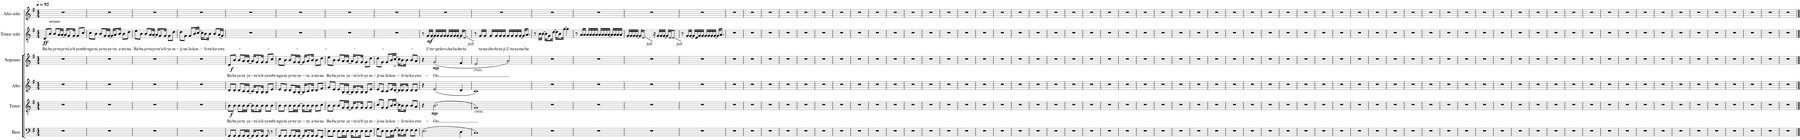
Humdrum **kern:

**kern	**kern	**text	**dynam	**kern	**kern	**text	**dynam	**kern	**text	**dynam	**kern
*part6	*part5	*part5	*part5	*part4	*part3	*part3	*part3	*part2	*part2	*part2	*part1
*staff6	*staff5	*staff5	*staff5	*staff4	*staff3	*staff3	*staff3	*staff2	*staff2	*staff2	*staff1
*I"Bass	*I"Tenor	*	*	*I"Alto	*I"Soprano	*	*	*I"Tenor solo	*	*	*I"Alto solo
*I'B.	*I'T.	*	*	*I'A.	*I'S.	*	*	*I'T. solo	*	*	*I'A. solo
*clefF4	*clefGv2	*	*	*clefG2	*clefG2	*	*	*clefGv2	*	*	*clefG2
*k[f#]	*k[f#]	*	*	*k[f#]	*k[f#]	*	*	*k[f#]	*	*	*k[f#]
*M4/4	*M4/4	*	*	*M4/4	*M4/4	*	*	*M4/4	*	*	*M4/4
*MM92	*MM92	*	*	*MM92	*MM92	*	*	*MM92	*	*	*MM92
=1	=1	=1	=1	=1	=1	=1	=1	=1	=1	=1	=1
!	!	!	!	!	!	!	!	!LO:TX:a:t=мощно	!	!	!
!	!	!	!	!	!	!	!	!	!LO:LY:b	!LO:DY:b	!
1r	1r	.	.	1r	1r	.	.	8D/L	Ba-	ff	1r
!	!	!	!	!	!	!	!	!	!LO:LY:b	!	!
.	.	.	.	.	.	.	.	8B/J	-ba	.	.
!	!	!	!	!	!	!	!	!	!LO:LY:b	!	!
.	.	.	.	.	.	.	.	8B/L	ye-	.	.
!	!	!	!	!	!	!	!	!	!LO:LY:b	!	!
.	.	.	.	.	.	.	.	16A/L	-tu	.	.
!	!	!	!	!	!	!	!	!	!LO:LY:b	!	!
.	.	.	.	.	.	.	.	[16A/JJ	ye-	.	.
.	.	.	.	.	.	.	.	16A/KL]	.	.	.
!	!	!	!	!	!	!	!	!	!LO:LY:b	!	!
.	.	.	.	.	.	.	.	8G/	-tu'u-	.	.
!	!	!	!	!	!	!	!	!	!LO:LY:b	!	!
.	.	.	.	.	.	.	.	16G/Jk	-li-	.	.
!	!	!	!	!	!	!	!	!	!LO:LY:b	!	!
.	.	.	.	.	.	.	.	8G/L	-ye	.	.
!	!	!	!	!	!	!	!	!	!LO:LY:b	!	!
.	.	.	.	.	.	.	.	8c/J	mbi-	.	.
=2	=2	=2	=2	=2	=2	=2	=2	=2	=2	=2	=2
!	!	!	!	!	!	!	!	!	!LO:LY:b	!	!
1r	1r	.	.	1r	1r	.	.	8c\L	-ngu-	.	1r
!	!	!	!	!	!	!	!	!	!LO:LY:b	!	!
.	.	.	.	.	.	.	.	8B\J	-ni	.	.
!	!	!	!	!	!	!	!	!	!LO:LY:b	!	!
.	.	.	.	.	.	.	.	8B/L	ye-	.	.
!	!	!	!	!	!	!	!	!	!LO:LY:b	!	!
.	.	.	.	.	.	.	.	16G/L	-tu-	.	.
!	!	!	!	!	!	!	!	!	!LO:LY:b	!	!
.	.	.	.	.	.	.	.	[16G/JJ	-ye-	.	.
.	.	.	.	.	.	.	.	16G/KL]	.	.	.
!	!	!	!	!	!	!	!	!	!LO:LY:b	!	!
.	.	.	.	.	.	.	.	8A/	-tu	.	.
!	!	!	!	!	!	!	!	!	!LO:LY:b	!	!
.	.	.	.	.	.	.	.	16B/Jk	a-	.	.
!	!	!	!	!	!	!	!	!	!LO:LY:b	!	!
.	.	.	.	.	.	.	.	8B\L	-mi-	.	.
!	!	!	!	!	!	!	!	!	!LO:LY:b	!	!
.	.	.	.	.	.	.	.	8d\J	-na	.	.
=3	=3	=3	=3	=3	=3	=3	=3	=3	=3	=3	=3
!	!	!	!	!	!	!	!	!	!LO:LY:b	!	!
1r	1r	.	.	1r	1r	.	.	8e\L	Ba-	.	1r
!	!	!	!	!	!	!	!	!	!LO:LY:b	!	!
.	.	.	.	.	.	.	.	8B\J	-ba	.	.
!	!	!	!	!	!	!	!	!	!LO:LY:b	!	!
.	.	.	.	.	.	.	.	8B/L	ye-	.	.
!	!	!	!	!	!	!	!	!	!LO:LY:b	!	!
.	.	.	.	.	.	.	.	16A/L	-tu	.	.
!	!	!	!	!	!	!	!	!	!LO:LY:b	!	!
.	.	.	.	.	.	.	.	[16A/JJ	ye-	.	.
.	.	.	.	.	.	.	.	16A/KL]	.	.	.
!	!	!	!	!	!	!	!	!	!LO:LY:b	!	!
.	.	.	.	.	.	.	.	8G/	-tu'u-	.	.
!	!	!	!	!	!	!	!	!	!LO:LY:b	!	!
.	.	.	.	.	.	.	.	16G/Jk	-li-	.	.
!	!	!	!	!	!	!	!	!	!LO:LY:b	!	!
.	.	.	.	.	.	.	.	8G\L	-ye	.	.
!	!	!	!	!	!	!	!	!	!LO:LY:b	!	!
.	.	.	.	.	.	.	.	8d\J	m-	.	.
=4	=4	=4	=4	=4	=4	=4	=4	=4	=4	=4	=4
!	!	!	!	!	!	!	!	!	!LO:LY:b	!	!
1r	1r	.	.	1r	1r	.	.	8d\L	-ji-	.	1r
!	!	!	!	!	!	!	!	!	!LO:LY:b	!	!
.	.	.	.	.	.	.	.	8G\J	-na	.	.
!	!	!	!	!	!	!	!	!	!LO:LY:b	!	!
.	.	.	.	.	.	.	.	8G/L	la-	.	.
!	!	!	!	!	!	!	!	!	!LO:LY:b	!	!
.	.	.	.	.	.	.	.	16B/L	-ko	.	.
!	!	!	!	!	!	!	!	!	!LO:LY:b	!	!
.	.	.	.	.	.	.	.	[16c/JJ	e-	.	.
.	.	.	.	.	.	.	.	16c\KL]	.	.	.
!	!	!	!	!	!	!	!	!	!LO:LY:b	!	!
.	.	.	.	.	.	.	.	8B\	-li-	.	.
!	!	!	!	!	!	!	!	!	!LO:LY:b	!	!
.	.	.	.	.	.	.	.	16B\Jk	-tu-	.	.
!	!	!	!	!	!	!	!	!	!LO:LY:b	!	!
.	.	.	.	.	.	.	.	8B/L	-ku-	.	.
!	!	!	!	!	!	!	!	!	!LO:LY:b	!	!
.	.	.	.	.	.	.	.	(16A/L	-zwe.-	.	.
.	.	.	.	.	.	.	.	16G/JJ)	.	.	.
=5	=5	=5	=5	=5	=5	=5	=5	=5	=5	=5	=5
!	!	!LO:LY:b	!LO:DY:b	!	!	!LO:LY:b	!LO:DY:b	!	!	!	!
8GG/L	8B\L	Ba-	f	8d/L	8d/L	Ba-	f	1r	.	.	1r
!	!	!LO:LY:b	!	!	!	!LO:LY:b	!	!	!	!	!
8GG/J	8B\J	-ba	.	8d/J	8b/J	-ba	.	.	.	.	.
!	!	!LO:LY:b	!	!	!	!LO:LY:b	!	!	!	!	!
8GG/L	8B\L	ye-	.	8d/L	8b/L	ye-	.	.	.	.	.
!	!	!LO:LY:b	!	!	!	!LO:LY:b	!	!	!	!	!
16GG/L	16B\L	-tu	.	16c/L	16a/L	-tu	.	.	.	.	.
!	!	!LO:LY:b	!	!	!	!LO:LY:b	!	!	!	!	!
[16GG/JJ	[16B\JJ	ye-	.	[16c/JJ	[16a/JJ	ye-	.	.	.	.	.
16GG/KL]	16B\KL]	.	.	16c/KL]	16a/KL]	.	.	.	.	.	.
!	!	!LO:LY:b	!	!	!	!LO:LY:b	!	!	!	!	!
8GG/	8B\	-tu'u-	.	8B/	8g/	-tu'u-	.	.	.	.	.
!	!	!LO:LY:b	!	!	!	!LO:LY:b	!	!	!	!	!
16GG/Jk	16B\Jk	-li-	.	16B/Jk	16g/Jk	-li-	.	.	.	.	.
!	!	!LO:LY:b	!	!	!	!LO:LY:b	!	!	!	!	!
8GG/	8B\L	-ye	.	8B/L	8g/L	-ye	.	.	.	.	.
!	!	!LO:LY:b	!	!	!	!LO:LY:b	!	!	!	!	!
8r	8B\J	mbi-	.	8e/J	8cc/J	mbi-	.	.	.	.	.
=6	=6	=6	=6	=6	=6	=6	=6	=6	=6	=6	=6
!	!	!LO:LY:b	!	!	!	!LO:LY:b	!	!	!	!	!
8GG/L	8B\L	-ngu-	.	8e/L	8cc\L	-ngu-	.	1r	.	.	1r
!	!	!LO:LY:b	!	!	!	!LO:LY:b	!	!	!	!	!
8GG/J	8B\J	-ni	.	8d/J	8b\J	-ni	.	.	.	.	.
!	!	!LO:LY:b	!	!	!	!LO:LY:b	!	!	!	!	!
8GG/L	8B\L	ye-	.	8d/L	8b/L	ye-	.	.	.	.	.
!	!	!LO:LY:b	!	!	!	!LO:LY:b	!	!	!	!	!
16GG/L	16B\L	-tu-	.	16B/L	16g/L	-tu-	.	.	.	.	.
!	!	!LO:LY:b	!	!	!	!LO:LY:b	!	!	!	!	!
[16GG/JJ	[16B\JJ	-ye-	.	[16B/JJ	[16g/JJ	-ye-	.	.	.	.	.
16GG/KL]	16B\KL]	.	.	16B/KL]	16g/KL]	.	.	.	.	.	.
!	!	!LO:LY:b	!	!	!	!LO:LY:b	!	!	!	!	!
8GG/	8B\	-tu	.	8c/	8a/	-tu	.	.	.	.	.
!	!	!LO:LY:b	!	!	!	!LO:LY:b	!	!	!	!	!
16GG/Jk	16B\Jk	a-	.	16d/Jk	16b/Jk	a-	.	.	.	.	.
!	!	!LO:LY:b	!	!	!	!LO:LY:b	!	!	!	!	!
8GG/L	8B\L	-mi-	.	8d/L	8b\L	-mi-	.	.	.	.	.
!	!	!LO:LY:b	!	!	!	!LO:LY:b	!	!	!	!	!
8FF#/J	8c\J	-na	.	8f#/J	8dd\J	-na	.	.	.	.	.
=7	=7	=7	=7	=7	=7	=7	=7	=7	=7	=7	=7
!	!	!LO:LY:b	!	!	!	!LO:LY:b	!	!	!	!	!
8E\L	8B\L	Ba-	.	8g/L	8ee\L	Ba-	.	1r	.	.	1r
!	!	!LO:LY:b	!	!	!	!LO:LY:b	!	!	!	!	!
8E\J	8B\J	-ba	.	8e/J	8b\J	-ba	.	.	.	.	.
!	!	!LO:LY:b	!	!	!	!LO:LY:b	!	!	!	!	!
8E\L	8B/L	ye-	.	8e/L	8b/L	ye-	.	.	.	.	.
!	!	!LO:LY:b	!	!	!	!LO:LY:b	!	!	!	!	!
16E\L	16G/L	-tu	.	16B/L	16a/L	-tu	.	.	.	.	.
!	!	!LO:LY:b	!	!	!	!LO:LY:b	!	!	!	!	!
16E\JJ	[16G/JJ	ye-	.	[16B/JJ	[16a/JJ	ye-	.	.	.	.	.
16E\KL	16G/KL]	.	.	16B/KL]	16a/KL]	.	.	.	.	.	.
!	!	!LO:LY:b	!	!	!	!LO:LY:b	!	!	!	!	!
8E\	8G/	-tu'u-	.	8B/	8g/	-tu'u-	.	.	.	.	.
!	!	!LO:LY:b	!	!	!	!LO:LY:b	!	!	!	!	!
16E\Jk	16G/Jk	-li-	.	16B/Jk	16g/Jk	-li-	.	.	.	.	.
!	!	!LO:LY:b	!	!	!	!LO:LY:b	!	!	!	!	!
8E\L	8G/L	-ye	.	8B/L	8g\L	-ye	.	.	.	.	.
!	!	!LO:LY:b	!	!	!	!LO:LY:b	!	!	!	!	!
8E\J	8G/J	m-	.	8e/J	8dd\J	m-	.	.	.	.	.
=8	=8	=8	=8	=8	=8	=8	=8	=8	=8	=8	=8
!	!	!LO:LY:b	!	!	!	!LO:LY:b	!	!	!	!	!
8G\L	8c/L	-ji-	.	8e/L	8dd\L	-ji-	.	1r	.	.	1r
!	!	!LO:LY:b	!	!	!	!LO:LY:b	!	!	!	!	!
8E\J	8G/J	-na	.	8c/J	8g\J	-na	.	.	.	.	.
!	!	!LO:LY:b	!	!	!	!LO:LY:b	!	!	!	!	!
8E\L	8G/L	la-	.	8c/L	8g/L	la-	.	.	.	.	.
!	!	!LO:LY:b	!	!	!	!LO:LY:b	!	!	!	!	!
16E\L	16B/L	-ko	.	16e/L	16b/L	-ko	.	.	.	.	.
!	!	!LO:LY:b	!	!	!	!LO:LY:b	!	!	!	!	!
[16F#\JJ	[16c/JJ	e-	.	[16d/JJ	[16cc^/JJ	e-	.	.	.	.	.
16F#\KL]	16c\KL]	.	.	16d/KL]	16cc\KL]	.	.	.	.	.	.
!	!	!LO:LY:b	!	!	!	!LO:LY:b	!	!	!	!	!
8F#\	8B\	-li-	.	8d/	8b\	-li-	.	.	.	.	.
!	!	!LO:LY:b	!	!	!	!LO:LY:b	!	!	!	!	!
16F#\Jk	16B\Jk	-tu-	.	16d/Jk	16b\Jk	-tu-	.	.	.	.	.
!	!	!LO:LY:b	!	!	!	!LO:LY:b	!	!	!	!	!
8F#\L	8B/L	-ku-	.	8d/L	8b/L	-ku-	.	.	.	.	.
!	!	!LO:LY:b	!	!	!	!LO:LY:b	!	!	!	!	!
8F#\J	8A/J	-zwe-	.	8d/J	8a/J	-zwe-	.	.	.	.	.
=9	=9	=9	=9	=9	=9	=9	=9	=9	=9	=9	=9
(2.E\	4r	.	.	4r	4r	.	.	8r	.	.	1r
!	!	!	!	!	!	!	!	!	!LO:LY:b	!LO:DY:b	!
.	.	.	.	.	.	.	.	16G/LL	U-	mf	.
!	!	!	!	!	!	!	!	!	!LO:LY:b	!	!
.	.	.	.	.	.	.	.	[16G/JJ	-tu-	.	.
!	!	!LO:LY:b	!LO:DY:b	!	!	!LO:LY:b	!LO:DY:b	!	!	!	!
.	(2.B\	Oo	mp	(2e/	(2g/	-Oo	mp	16G/LL]	.	.	.
!	!	!	!	!	!	!	!	!	!LO:LY:b	!	!
.	.	.	.	.	.	.	.	16G/	-pe	.	.
!	!	!	!	!	!	!	!	!	!LO:LY:b	!	!
.	.	.	.	.	.	.	.	16G/	le-	.	.
!	!	!	!	!	!	!	!	!	!LO:LY:b	!	!
.	.	.	.	.	.	.	.	16G/JJ	-o	.	.
!	!	!	!	!	!	!	!	!	!LO:LY:b	!	!
.	.	.	.	.	.	.	.	16G/LL	cha-	.	.
.	.	.	.	.	.	.	.	16G/	.	.	.
!	!	!	!	!	!	!	!	!	!LO:LY:b	!	!
.	.	.	.	.	.	.	.	16G/	-la	.	.
!	!	!	!	!	!	!	!	!	!LO:LY:b	!	!
.	.	.	.	.	.	.	.	[16G/JJ	che-	.	.
4D\	.	.	.	4d/	4f#/	.	.	16G/KL]	.	.	.
!	!	!	!	!	!	!	!	!LO:TX:b:i:t=fall	!	!	!
!	!	!	!	!	!	!	!	!	!LO:LY:b	!	!
.	.	.	.	.	.	.	.	8.E/J	-tu	.	.
=10	=10	=10	=10	=10	=10	=10	=10	=10	=10	=10	=10
!	!	!	!	!	!LO:TX:b:i:t=cresc.	!	!	!	!	!	!
!	!LO:TX:b:i:t=cresc.	!	!	!	!	!	!	!	!	!	!
1C)	1G)	.	.	1c)	2e/	.	.	8r	.	.	1r
!	!	!	!	!	!	!	!	!	!LO:LY:b	!	!
.	.	.	.	.	.	.	.	16G/LL	tu-	.	.
!	!	!	!	!	!	!	!	!	!LO:LY:b	!	!
.	.	.	.	.	.	.	.	16G/JJ	-na-	.	.
!	!	!	!	!	!	!	!	!	!LO:LY:b	!	!
.	.	.	.	.	.	.	.	16G/LL	-cho-	.	.
!	!	!	!	!	!	!	!	!	!LO:LY:b	!	!
.	.	.	.	.	.	.	.	16G/	-hi-	.	.
!	!	!	!	!	!	!	!	!	!LO:LY:b	!	!
.	.	.	.	.	.	.	.	16G/	-ta-	.	.
!	!	!	!	!	!	!	!	!	!LO:LY:b	!	!
.	.	.	.	.	.	.	.	16G/JJ	-ji.	.	.
!	!	!	!	!	!	!	!	!	!LO:LY:b	!	!
.	.	.	.	.	2a/)	.	.	16G/LL	U-	.	.
!	!	!	!	!	!	!	!	!	!LO:LY:b	!	!
.	.	.	.	.	.	.	.	16G/	-tu-	.	.
!	!	!	!	!	!	!	!	!	!LO:LY:b	!	!
.	.	.	.	.	.	.	.	16G/	-sa-	.	.
!	!	!	!	!	!	!	!	!	!LO:LY:b	!	!
.	.	.	.	.	.	.	.	[16G/JJ	-me-	.	.
.	.	.	.	.	.	.	.	16G/KL]	.	.	.
!	!	!	!	!	!	!	!	!	!LO:LY:b	!	!
.	.	.	.	.	.	.	.	8.A/J	-he	.	.
=11	=11	=11	=11	=11	=11	=11	=11	=11	=11	=11	=11
1r	1r	.	.	1r	1r	.	.	8r	.	.	1r
.	.	.	.	.	.	.	.	16B\LL	.	.	.
.	.	.	.	.	.	.	.	[16B\JJ	.	.	.
.	.	.	.	.	.	.	.	16B\KL]	.	.	.
.	.	.	.	.	.	.	.	8G\	.	.	.
.	.	.	.	.	.	.	.	[16d\Jk	.	.	.
.	.	.	.	.	.	.	.	16d\KL]	.	.	.
.	.	.	.	.	.	.	.	8B\	.	.	.
.	.	.	.	.	.	.	.	[16g\Jk	.	.	.
.	.	.	.	.	.	.	.	4g\]	.	.	.
=12	=12	=12	=12	=12	=12	=12	=12	=12	=12	=12	=12
1r	1r	.	.	1r	1r	.	.	8r	.	.	1r
.	.	.	.	.	.	.	.	16A/LL	.	.	.
.	.	.	.	.	.	.	.	16A/JJ	.	.	.
.	.	.	.	.	.	.	.	16A/LL	.	.	.
.	.	.	.	.	.	.	.	16A/	.	.	.
.	.	.	.	.	.	.	.	16A/	.	.	.
.	.	.	.	.	.	.	.	16A/JJ	.	.	.
.	.	.	.	.	.	.	.	16A/LL	.	.	.
.	.	.	.	.	.	.	.	16A/	.	.	.
.	.	.	.	.	.	.	.	16A/	.	.	.
.	.	.	.	.	.	.	.	[16A/JJ	.	.	.
.	.	.	.	.	.	.	.	16A/LL]	.	.	.
.	.	.	.	.	.	.	.	16A/	.	.	.
.	.	.	.	.	.	.	.	16A/	.	.	.
.	.	.	.	.	.	.	.	16A/JJ	.	.	.
=13	=13	=13	=13	=13	=13	=13	=13	=13	=13	=13	=13
1r	1r	.	.	1r	1r	.	.	16G/LL	.	.	1r
.	.	.	.	.	.	.	.	16G/	.	.	.
.	.	.	.	.	.	.	.	16G/	.	.	.
.	.	.	.	.	.	.	.	[16G/JJ	.	.	.
.	.	.	.	.	.	.	.	16G/KL]	.	.	.
!	!	!	!	!	!	!	!	!LO:TX:b:i:t=fall	!	!	!
.	.	.	.	.	.	.	.	8.E/J	.	.	.
.	.	.	.	.	.	.	.	16r	.	.	.
.	.	.	.	.	.	.	.	16G/LL	.	.	.
.	.	.	.	.	.	.	.	16G/	.	.	.
.	.	.	.	.	.	.	.	[16G/JJ	.	.	.
.	.	.	.	.	.	.	.	16G/LL]	.	.	.
.	.	.	.	.	.	.	.	16E/J	.	.	.
!	!	!	!	!	!	!	!	!LO:TX:b:i:t=fall	!	!	!
.	.	.	.	.	.	.	.	8E/J	.	.	.
=14	=14	=14	=14	=14	=14	=14	=14	=14	=14	=14	=14
1r	1r	.	.	1r	1r	.	.	8r	.	.	1r
.	.	.	.	.	.	.	.	16G/LL	.	.	.
.	.	.	.	.	.	.	.	[16G/JJ	.	.	.
.	.	.	.	.	.	.	.	16G/LL]	.	.	.
.	.	.	.	.	.	.	.	16E/	.	.	.
.	.	.	.	.	.	.	.	16G/	.	.	.
.	.	.	.	.	.	.	.	16G/JJ	.	.	.
.	.	.	.	.	.	.	.	16G/LL	.	.	.
.	.	.	.	.	.	.	.	16G/	.	.	.
.	.	.	.	.	.	.	.	16G/	.	.	.
.	.	.	.	.	.	.	.	[16G/JJ	.	.	.
.	.	.	.	.	.	.	.	16G/KL]	.	.	.
.	.	.	.	.	.	.	.	8.A/J	.	.	.
=15	=15	=15	=15	=15	=15	=15	=15	=15	=15	=15	=15
1r	1r	.	.	1r	1r	.	.	1r	.	.	1r
=16	=16	=16	=16	=16	=16	=16	=16	=16	=16	=16	=16
1r	1r	.	.	1r	1r	.	.	1r	.	.	1r
=17	=17	=17	=17	=17	=17	=17	=17	=17	=17	=17	=17
1r	1r	.	.	1r	1r	.	.	1r	.	.	1r
=18	=18	=18	=18	=18	=18	=18	=18	=18	=18	=18	=18
1r	1r	.	.	1r	1r	.	.	1r	.	.	1r
=19	=19	=19	=19	=19	=19	=19	=19	=19	=19	=19	=19
1r	1r	.	.	1r	1r	.	.	1r	.	.	1r
=20	=20	=20	=20	=20	=20	=20	=20	=20	=20	=20	=20
1r	1r	.	.	1r	1r	.	.	1r	.	.	1r
=21	=21	=21	=21	=21	=21	=21	=21	=21	=21	=21	=21
1r	1r	.	.	1r	1r	.	.	1r	.	.	1r
=22	=22	=22	=22	=22	=22	=22	=22	=22	=22	=22	=22
1r	1r	.	.	1r	1r	.	.	1r	.	.	1r
=23	=23	=23	=23	=23	=23	=23	=23	=23	=23	=23	=23
1r	1r	.	.	1r	1r	.	.	1r	.	.	1r
=24	=24	=24	=24	=24	=24	=24	=24	=24	=24	=24	=24
1r	1r	.	.	1r	1r	.	.	1r	.	.	1r
=25	=25	=25	=25	=25	=25	=25	=25	=25	=25	=25	=25
1r	1r	.	.	1r	1r	.	.	1r	.	.	1r
=26	=26	=26	=26	=26	=26	=26	=26	=26	=26	=26	=26
1r	1r	.	.	1r	1r	.	.	1r	.	.	1r
=27	=27	=27	=27	=27	=27	=27	=27	=27	=27	=27	=27
1r	1r	.	.	1r	1r	.	.	1r	.	.	1r
=28	=28	=28	=28	=28	=28	=28	=28	=28	=28	=28	=28
1r	1r	.	.	1r	1r	.	.	1r	.	.	1r
=29	=29	=29	=29	=29	=29	=29	=29	=29	=29	=29	=29
1r	1r	.	.	1r	1r	.	.	1r	.	.	1r
=30	=30	=30	=30	=30	=30	=30	=30	=30	=30	=30	=30
1r	1r	.	.	1r	1r	.	.	1r	.	.	1r
=31	=31	=31	=31	=31	=31	=31	=31	=31	=31	=31	=31
1r	1r	.	.	1r	1r	.	.	1r	.	.	1r
=32	=32	=32	=32	=32	=32	=32	=32	=32	=32	=32	=32
1r	1r	.	.	1r	1r	.	.	1r	.	.	1r
=33	=33	=33	=33	=33	=33	=33	=33	=33	=33	=33	=33
1r	1r	.	.	1r	1r	.	.	1r	.	.	1r
=34	=34	=34	=34	=34	=34	=34	=34	=34	=34	=34	=34
1r	1r	.	.	1r	1r	.	.	1r	.	.	1r
=35	=35	=35	=35	=35	=35	=35	=35	=35	=35	=35	=35
1r	1r	.	.	1r	1r	.	.	1r	.	.	1r
=36	=36	=36	=36	=36	=36	=36	=36	=36	=36	=36	=36
1r	1r	.	.	1r	1r	.	.	1r	.	.	1r
=37	=37	=37	=37	=37	=37	=37	=37	=37	=37	=37	=37
1r	1r	.	.	1r	1r	.	.	1r	.	.	1r
=38	=38	=38	=38	=38	=38	=38	=38	=38	=38	=38	=38
1r	1r	.	.	1r	1r	.	.	1r	.	.	1r
=39	=39	=39	=39	=39	=39	=39	=39	=39	=39	=39	=39
1r	1r	.	.	1r	1r	.	.	1r	.	.	1r
=40	=40	=40	=40	=40	=40	=40	=40	=40	=40	=40	=40
1r	1r	.	.	1r	1r	.	.	1r	.	.	1r
=41	=41	=41	=41	=41	=41	=41	=41	=41	=41	=41	=41
1r	1r	.	.	1r	1r	.	.	1r	.	.	1r
=42	=42	=42	=42	=42	=42	=42	=42	=42	=42	=42	=42
1r	1r	.	.	1r	1r	.	.	1r	.	.	1r
=43	=43	=43	=43	=43	=43	=43	=43	=43	=43	=43	=43
1r	1r	.	.	1r	1r	.	.	1r	.	.	1r
=44	=44	=44	=44	=44	=44	=44	=44	=44	=44	=44	=44
1r	1r	.	.	1r	1r	.	.	1r	.	.	1r
=45	=45	=45	=45	=45	=45	=45	=45	=45	=45	=45	=45
1r	1r	.	.	1r	1r	.	.	1r	.	.	1r
=46	=46	=46	=46	=46	=46	=46	=46	=46	=46	=46	=46
1r	1r	.	.	1r	1r	.	.	1r	.	.	1r
=47	=47	=47	=47	=47	=47	=47	=47	=47	=47	=47	=47
1r	1r	.	.	1r	1r	.	.	1r	.	.	1r
=48	=48	=48	=48	=48	=48	=48	=48	=48	=48	=48	=48
1r	1r	.	.	1r	1r	.	.	1r	.	.	1r
=49	=49	=49	=49	=49	=49	=49	=49	=49	=49	=49	=49
1r	1r	.	.	1r	1r	.	.	1r	.	.	1r
=50	=50	=50	=50	=50	=50	=50	=50	=50	=50	=50	=50
1r	1r	.	.	1r	1r	.	.	1r	.	.	1r
=51	=51	=51	=51	=51	=51	=51	=51	=51	=51	=51	=51
1r	1r	.	.	1r	1r	.	.	1r	.	.	1r
=52	=52	=52	=52	=52	=52	=52	=52	=52	=52	=52	=52
1r	1r	.	.	1r	1r	.	.	1r	.	.	1r
=53	=53	=53	=53	=53	=53	=53	=53	=53	=53	=53	=53
1r	1r	.	.	1r	1r	.	.	1r	.	.	1r
=54	=54	=54	=54	=54	=54	=54	=54	=54	=54	=54	=54
1r	1r	.	.	1r	1r	.	.	1r	.	.	1r
=55	=55	=55	=55	=55	=55	=55	=55	=55	=55	=55	=55
1r	1r	.	.	1r	1r	.	.	1r	.	.	1r
=56	=56	=56	=56	=56	=56	=56	=56	=56	=56	=56	=56
1r	1r	.	.	1r	1r	.	.	1r	.	.	1r
=57	=57	=57	=57	=57	=57	=57	=57	=57	=57	=57	=57
1r	1r	.	.	1r	1r	.	.	1r	.	.	1r
=58	=58	=58	=58	=58	=58	=58	=58	=58	=58	=58	=58
1r	1r	.	.	1r	1r	.	.	1r	.	.	1r
=59	=59	=59	=59	=59	=59	=59	=59	=59	=59	=59	=59
1r	1r	.	.	1r	1r	.	.	1r	.	.	1r
=60	=60	=60	=60	=60	=60	=60	=60	=60	=60	=60	=60
1r	1r	.	.	1r	1r	.	.	1r	.	.	1r
=61	=61	=61	=61	=61	=61	=61	=61	=61	=61	=61	=61
1r	1r	.	.	1r	1r	.	.	1r	.	.	1r
=62	=62	=62	=62	=62	=62	=62	=62	=62	=62	=62	=62
1r	1r	.	.	1r	1r	.	.	1r	.	.	1r
=63	=63	=63	=63	=63	=63	=63	=63	=63	=63	=63	=63
1r	1r	.	.	1r	1r	.	.	1r	.	.	1r
=64	=64	=64	=64	=64	=64	=64	=64	=64	=64	=64	=64
1r	1r	.	.	1r	1r	.	.	1r	.	.	1r
=65	=65	=65	=65	=65	=65	=65	=65	=65	=65	=65	=65
1r	1r	.	.	1r	1r	.	.	1r	.	.	1r
=66	=66	=66	=66	=66	=66	=66	=66	=66	=66	=66	=66
1r	1r	.	.	1r	1r	.	.	1r	.	.	1r
=67	=67	=67	=67	=67	=67	=67	=67	=67	=67	=67	=67
1r	1r	.	.	1r	1r	.	.	1r	.	.	1r
=68	=68	=68	=68	=68	=68	=68	=68	=68	=68	=68	=68
1r	1r	.	.	1r	1r	.	.	1r	.	.	1r
=69	=69	=69	=69	=69	=69	=69	=69	=69	=69	=69	=69
1r	1r	.	.	1r	1r	.	.	1r	.	.	1r
=70	=70	=70	=70	=70	=70	=70	=70	=70	=70	=70	=70
1r	1r	.	.	1r	1r	.	.	1r	.	.	1r
=71	=71	=71	=71	=71	=71	=71	=71	=71	=71	=71	=71
1r	1r	.	.	1r	1r	.	.	1r	.	.	1r
=72	=72	=72	=72	=72	=72	=72	=72	=72	=72	=72	=72
1r	1r	.	.	1r	1r	.	.	1r	.	.	1r
=73	=73	=73	=73	=73	=73	=73	=73	=73	=73	=73	=73
1r	1r	.	.	1r	1r	.	.	1r	.	.	1r
=74	=74	=74	=74	=74	=74	=74	=74	=74	=74	=74	=74
1r	1r	.	.	1r	1r	.	.	1r	.	.	1r
==	==	==	==	==	==	==	==	==	==	==	==
*-	*-	*-	*-	*-	*-	*-	*-	*-	*-	*-	*-
